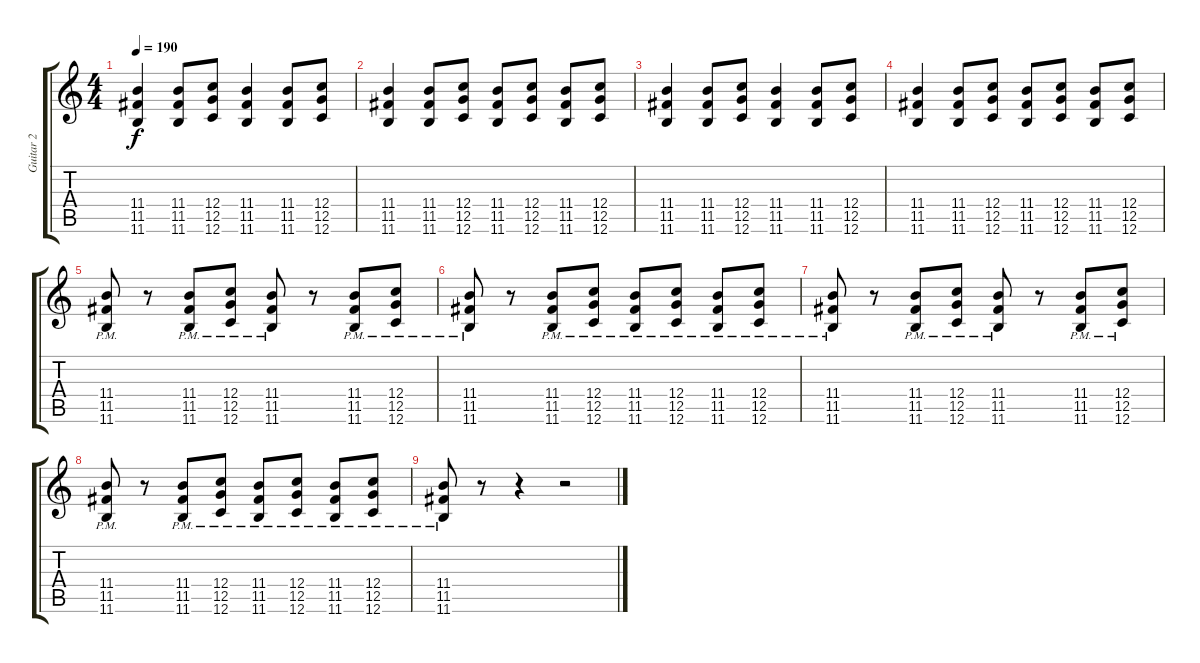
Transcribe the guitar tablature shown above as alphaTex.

\track ("Guitar 2" "Guitar 2") {instrument distortionguitar}
\staff {score tabs}
\tuning (D4 A3 F3 C3 G2 C2) {hide}
\ts (4 4)
\tempo 190
\clef g2
\ks c
(11.4 11.5 11.6).4{dy f} (11.4 11.5 11.6).8 (12.4 12.5 12.6).8 (11.4 11.5 11.6).4 (11.4 11.5 11.6).8 (12.4 12.5 12.6).8 |
(11.4 11.5 11.6).4 (11.4 11.5 11.6).8 (12.4 12.5 12.6).8 (11.4 11.5 11.6).8 (12.4 12.5 12.6).8 (11.4 11.5 11.6).8 (12.4 12.5 12.6).8 |
(11.4 11.5 11.6).4 (11.4 11.5 11.6).8 (12.4 12.5 12.6).8 (11.4 11.5 11.6).4 (11.4 11.5 11.6).8 (12.4 12.5 12.6).8 |
(11.4 11.5 11.6).4 (11.4 11.5 11.6).8 (12.4 12.5 12.6).8 (11.4 11.5 11.6).8 (12.4 12.5 12.6).8 (11.4 11.5 11.6).8 (12.4 12.5 12.6).8 |
(11.4{pm} 11.5{pm} 11.6{pm}).8 r.8 (11.4{pm} 11.5{pm} 11.6{pm}).8 (12.4{pm} 12.5{pm} 12.6{pm}).8 (11.4{pm} 11.5{pm} 11.6{pm}).8 r.8 (11.4{pm} 11.5{pm} 11.6{pm}).8 (12.4{pm} 12.5{pm} 12.6{pm}).8 |
(11.4{pm} 11.5{pm} 11.6{pm}).8 r.8 (11.4{pm} 11.5{pm} 11.6{pm}).8 (12.4{pm} 12.5{pm} 12.6{pm}).8 (11.4{pm} 11.5{pm} 11.6{pm}).8 (12.4{pm} 12.5{pm} 12.6{pm}).8 (11.4{pm} 11.5{pm} 11.6{pm}).8 (12.4{pm} 12.5{pm} 12.6{pm}).8 |
(11.4{pm} 11.5{pm} 11.6{pm}).8 r.8 (11.4{pm} 11.5{pm} 11.6{pm}).8 (12.4{pm} 12.5{pm} 12.6{pm}).8 (11.4{pm} 11.5{pm} 11.6{pm}).8 r.8 (11.4{pm} 11.5{pm} 11.6{pm}).8 (12.4{pm} 12.5{pm} 12.6{pm}).8 |
(11.4{pm} 11.5{pm} 11.6{pm}).8 r.8 (11.4{pm} 11.5{pm} 11.6{pm}).8 (12.4{pm} 12.5{pm} 12.6{pm}).8 (11.4{pm} 11.5{pm} 11.6{pm}).8 (12.4{pm} 12.5{pm} 12.6{pm}).8 (11.4{pm} 11.5{pm} 11.6{pm}).8 (12.4{pm} 12.5{pm} 12.6{pm}).8 |
(11.4{pm} 11.5{pm} 11.6{pm}).8 r.8 r.4 r.2
